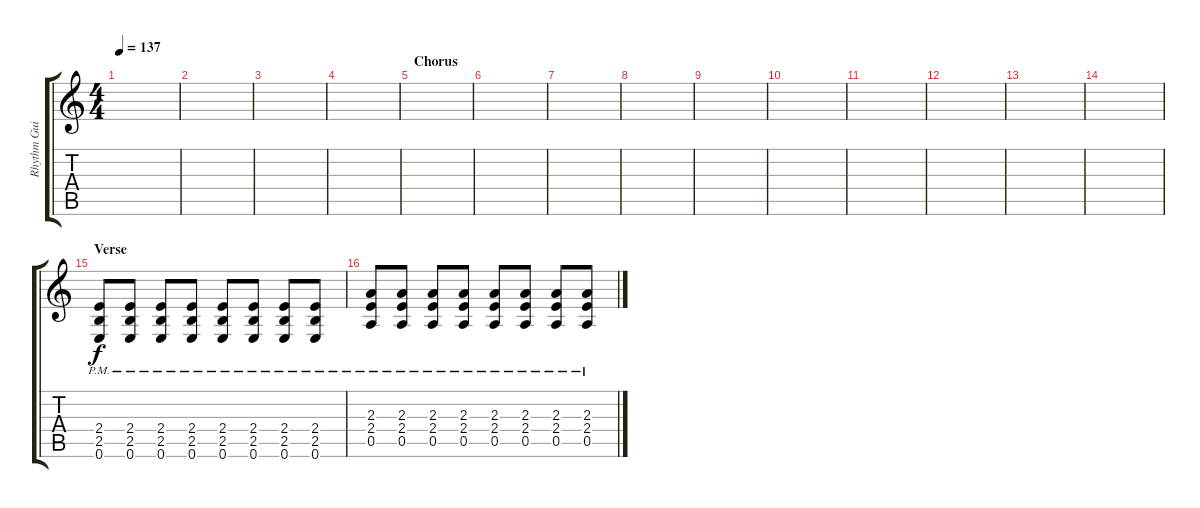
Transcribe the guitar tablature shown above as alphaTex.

\track ("Rhythm Guitar [Breiti]" "Rhythm Gui") {instrument overdrivenguitar}
\staff {score tabs}
\tuning (E4 B3 G3 D3 A2 E2) {hide}
\ts (4 4)
\tempo 137
\clef g2
\ks c
|
|
|
|
\section ("" "Chorus")
|
|
|
|
|
|
|
|
|
|
\section ("" "Verse")
(2.4{pm} 2.5{pm} 0.6{pm}).8 (2.4{pm} 2.5{pm} 0.6{pm}).8 (2.4{pm} 2.5{pm} 0.6{pm}).8 (2.4{pm} 2.5{pm} 0.6{pm}).8 (2.4{pm} 2.5{pm} 0.6{pm}).8 (2.4{pm} 2.5{pm} 0.6{pm}).8 (2.4{pm} 2.5{pm} 0.6{pm}).8 (2.4{pm} 2.5{pm} 0.6{pm}).8 |
(2.3{pm} 2.4{pm} 0.5{pm}).8 (2.3{pm} 2.4{pm} 0.5{pm}).8 (2.3{pm} 2.4{pm} 0.5{pm}).8 (2.3{pm} 2.4{pm} 0.5{pm}).8 (2.3{pm} 2.4{pm} 0.5{pm}).8 (2.3{pm} 2.4{pm} 0.5{pm}).8 (2.3{pm} 2.4{pm} 0.5{pm}).8 (2.3{pm} 2.4{pm} 0.5{pm}).8
